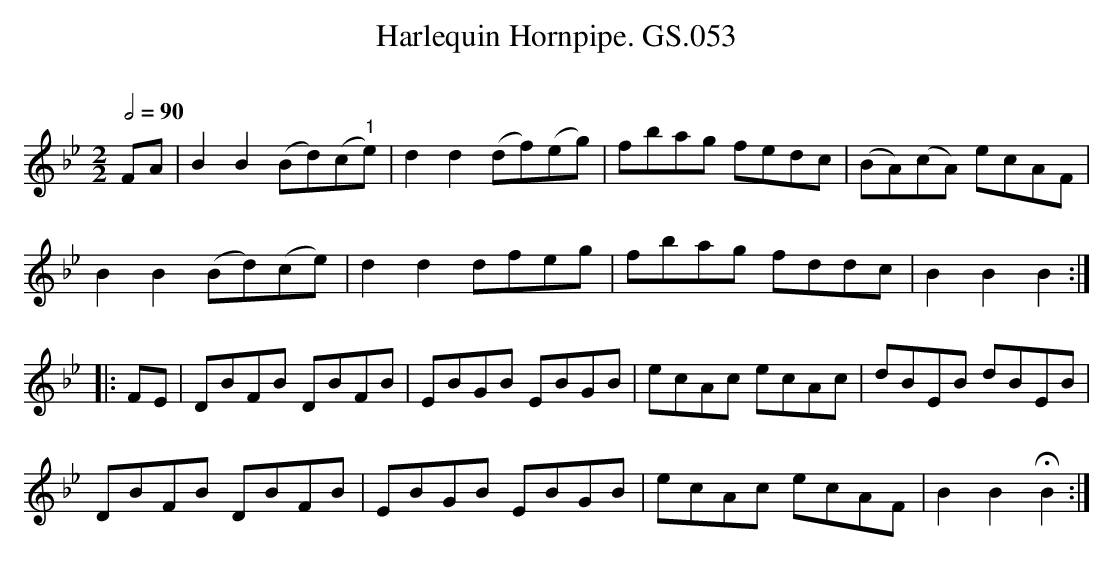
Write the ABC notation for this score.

X:1
T:Harlequin Hornpipe. GS.053
M:2/2
L:1/8
Q:1/2=90
O:
K:Bb major
FA | B2B2 (Bd)(c"1"e) |  d2d2 (df)(eg) |  fbag fedc | (BA)(cA) ecAF |
B2B2 (Bd)(ce) | d2d2 dfeg | fbag fddc | B2B2B2 :|
|: FE | DBFB DBFB | EBGB EBGB |ecAc ecAc | dBEB dBEB |
DBFB DBFB | EBGB EBGB | ecAc ecAF | B2B2 HB2 :|
